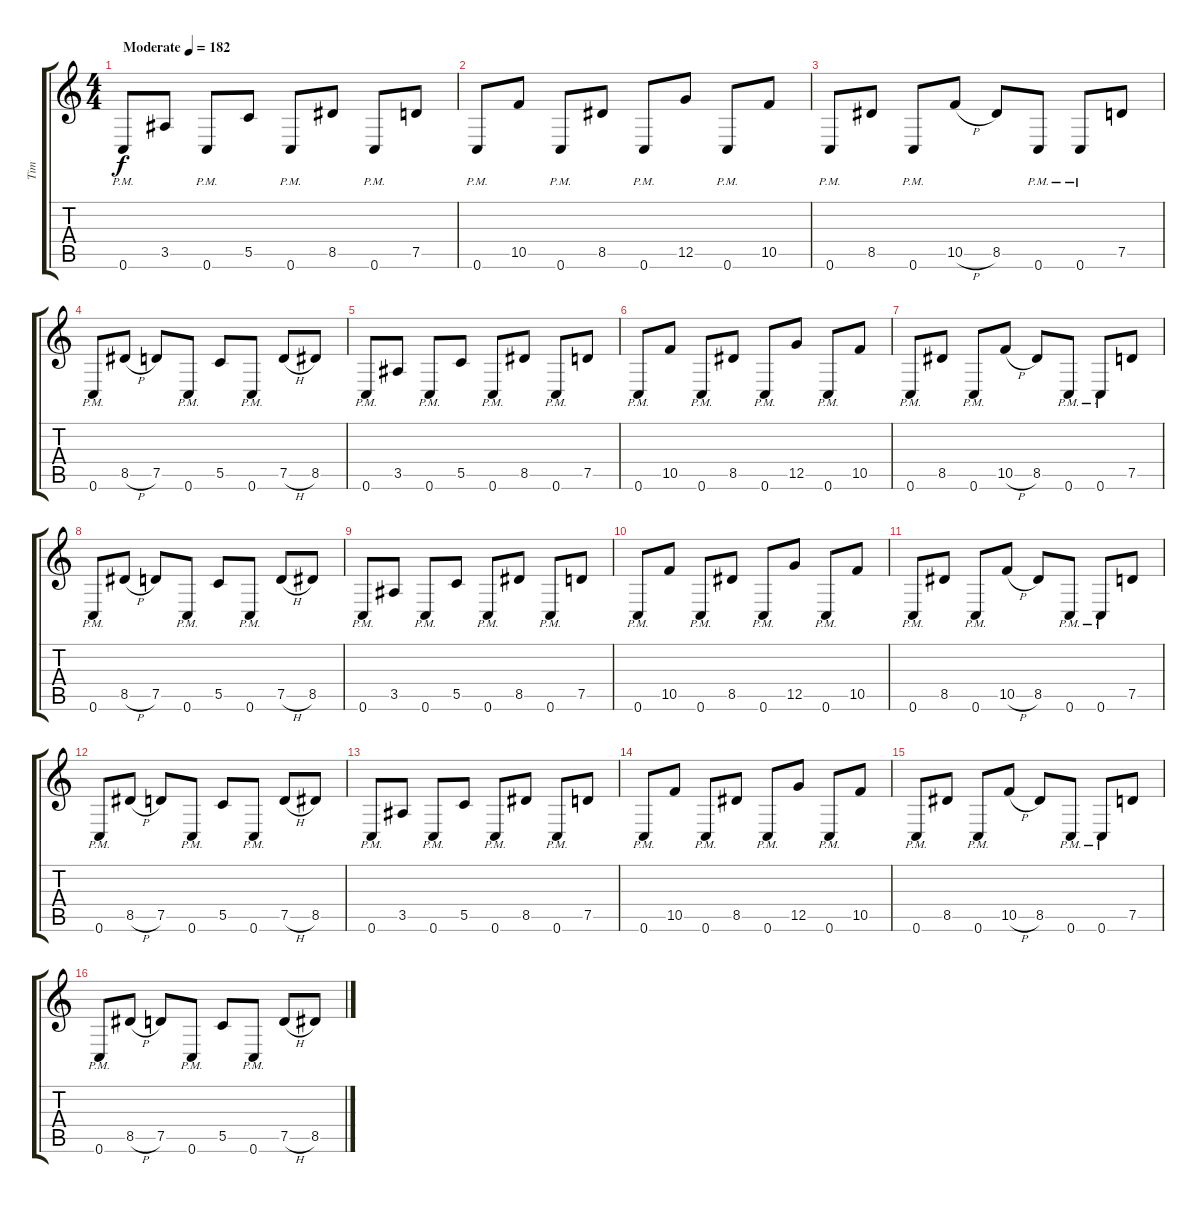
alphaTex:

\track ("Tim" "Tim") {instrument distortionguitar}
\staff {score tabs}
\tuning (D4 A3 F3 C3 G2 C2) {hide}
\ts (4 4)
\section ("" "")
\tempo (182 "Moderate")
\clef g2
\ks c
0.6{pm}.8{dy f instrument distortionguitar} 3.5.8 0.6{pm}.8 5.5.8 0.6{pm}.8 8.5.8 0.6{pm}.8 7.5.8 |
0.6{pm}.8 10.5.8 0.6{pm}.8 8.5.8 0.6{pm}.8 12.5.8 0.6{pm}.8 10.5.8 |
0.6{pm}.8 8.5.8 0.6{pm}.8 10.5{h}.8 8.5.8 0.6{pm}.8 0.6{pm}.8 7.5.8 |
0.6{pm}.8 8.5{h}.8 7.5.8 0.6{pm}.8 5.5.8 0.6{pm}.8 7.5{h}.8 8.5.8 |
0.6{pm}.8 3.5.8 0.6{pm}.8 5.5.8 0.6{pm}.8 8.5.8 0.6{pm}.8 7.5.8 |
0.6{pm}.8 10.5.8 0.6{pm}.8 8.5.8 0.6{pm}.8 12.5.8 0.6{pm}.8 10.5.8 |
0.6{pm}.8 8.5.8 0.6{pm}.8 10.5{h}.8 8.5.8 0.6{pm}.8 0.6{pm}.8 7.5.8 |
0.6{pm}.8 8.5{h}.8 7.5.8 0.6{pm}.8 5.5.8 0.6{pm}.8 7.5{h}.8 8.5.8 |
0.6{pm}.8 3.5.8 0.6{pm}.8 5.5.8 0.6{pm}.8 8.5.8 0.6{pm}.8 7.5.8 |
0.6{pm}.8 10.5.8 0.6{pm}.8 8.5.8 0.6{pm}.8 12.5.8 0.6{pm}.8 10.5.8 |
0.6{pm}.8 8.5.8 0.6{pm}.8 10.5{h}.8 8.5.8 0.6{pm}.8 0.6{pm}.8 7.5.8 |
0.6{pm}.8 8.5{h}.8 7.5.8 0.6{pm}.8 5.5.8 0.6{pm}.8 7.5{h}.8 8.5.8 |
0.6{pm}.8 3.5.8 0.6{pm}.8 5.5.8 0.6{pm}.8 8.5.8 0.6{pm}.8 7.5.8 |
0.6{pm}.8 10.5.8 0.6{pm}.8 8.5.8 0.6{pm}.8 12.5.8 0.6{pm}.8 10.5.8 |
0.6{pm}.8 8.5.8 0.6{pm}.8 10.5{h}.8 8.5.8 0.6{pm}.8 0.6{pm}.8 7.5.8 |
0.6{pm}.8 8.5{h}.8 7.5.8 0.6{pm}.8 5.5.8 0.6{pm}.8 7.5{h}.8 8.5.8
